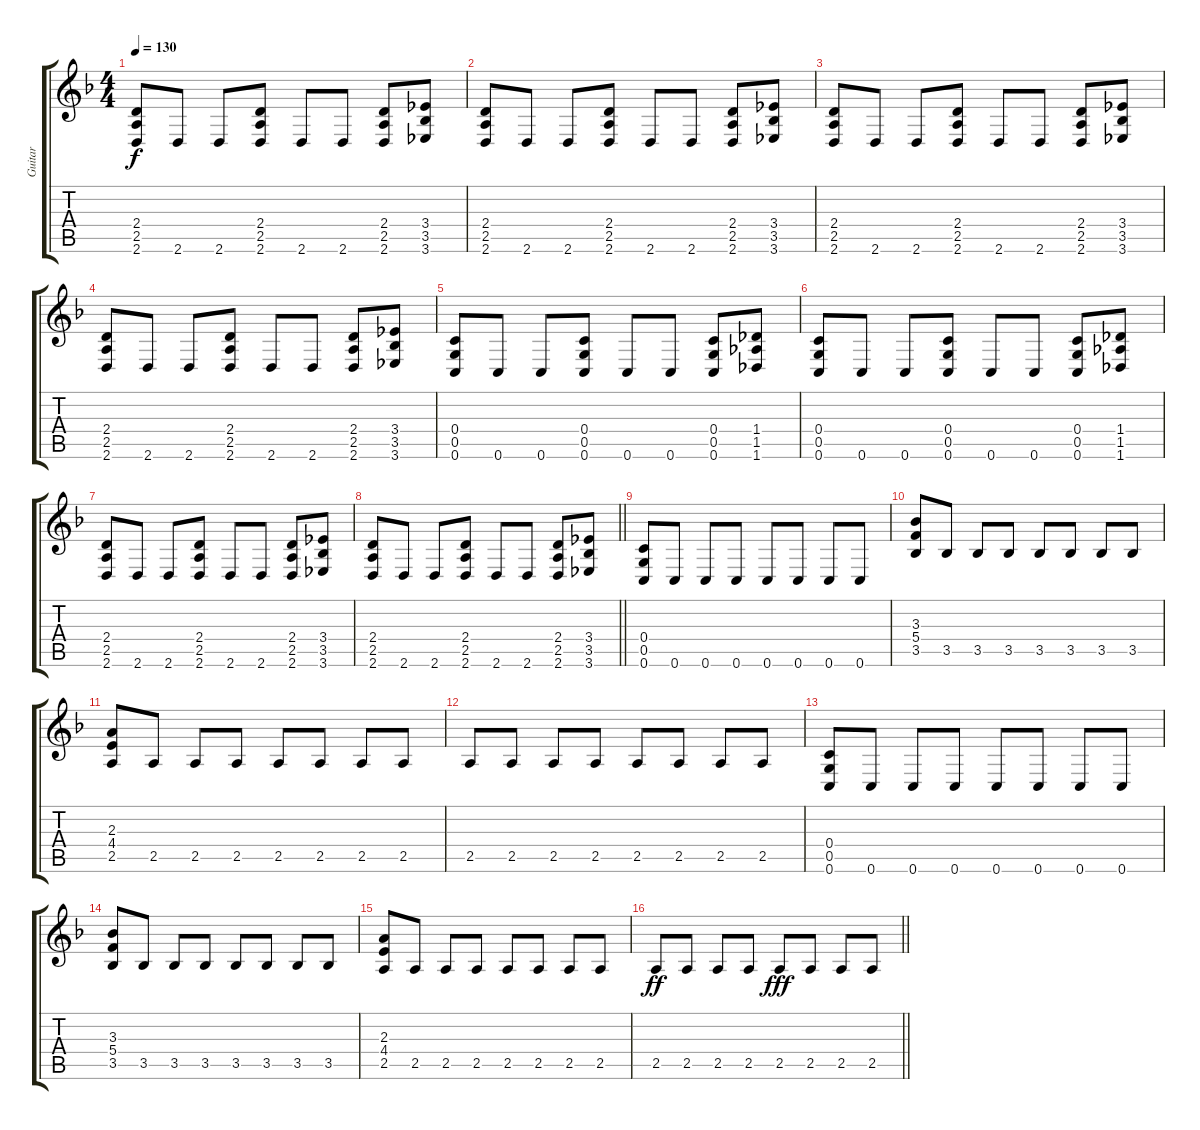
\track ("Guitar" "Guitar") {instrument distortionguitar}
\staff {score tabs}
\tuning (E4 C4 G3 C3 G2 C2) {hide}
\ts (4 4)
\tempo 130
\clef g2
\ks dminor
(2.4 2.5 2.6).8{dy f} 2.6.8 2.6.8 (2.4 2.5 2.6).8 2.6.8 2.6.8 (2.4 2.5 2.6).8 (3.4 3.5 3.6).8 |
(2.4 2.5 2.6).8 2.6.8 2.6.8 (2.4 2.5 2.6).8 2.6.8 2.6.8 (2.4 2.5 2.6).8 (3.4 3.5 3.6).8 |
(2.4 2.5 2.6).8 2.6.8 2.6.8 (2.4 2.5 2.6).8 2.6.8 2.6.8 (2.4 2.5 2.6).8 (3.4 3.5 3.6).8 |
(2.4 2.5 2.6).8 2.6.8 2.6.8 (2.4 2.5 2.6).8 2.6.8 2.6.8 (2.4 2.5 2.6).8 (3.4 3.5 3.6).8 |
(0.4 0.5 0.6).8 0.6.8 0.6.8 (0.4 0.5 0.6).8 0.6.8 0.6.8 (0.4 0.5 0.6).8 (1.4 1.5 1.6).8 |
(0.4 0.5 0.6).8 0.6.8 0.6.8 (0.4 0.5 0.6).8 0.6.8 0.6.8 (0.4 0.5 0.6).8 (1.4 1.5 1.6).8 |
(2.4 2.5 2.6).8 2.6.8 2.6.8 (2.4 2.5 2.6).8 2.6.8 2.6.8 (2.4 2.5 2.6).8 (3.4 3.5 3.6).8 |
\barLineRight lightlight
(2.4 2.5 2.6).8 2.6.8 2.6.8 (2.4 2.5 2.6).8 2.6.8 2.6.8 (2.4 2.5 2.6).8 (3.4 3.5 3.6).8 |
\section ("" "")
(0.4 0.5 0.6).8 0.6.8 0.6.8 0.6.8 0.6.8 0.6.8 0.6.8 0.6.8 |
(3.3 5.4 3.5).8 3.5.8 3.5.8 3.5.8 3.5.8 3.5.8 3.5.8 3.5.8 |
(2.3 4.4 2.5).8 2.5.8 2.5.8 2.5.8 2.5.8 2.5.8 2.5.8 2.5.8 |
2.5.8 2.5.8 2.5.8 2.5.8 2.5.8 2.5.8 2.5.8 2.5.8 |
(0.4 0.5 0.6).8 0.6.8 0.6.8 0.6.8 0.6.8 0.6.8 0.6.8 0.6.8 |
(3.3 5.4 3.5).8 3.5.8 3.5.8 3.5.8 3.5.8 3.5.8 3.5.8 3.5.8 |
(2.3 4.4 2.5).8 2.5.8 2.5.8 2.5.8 2.5.8 2.5.8 2.5.8 2.5.8 |
\barLineRight lightlight
2.5.8{dy ff} 2.5.8 2.5.8 2.5.8 2.5.8{dy fff} 2.5.8 2.5.8 2.5.8
